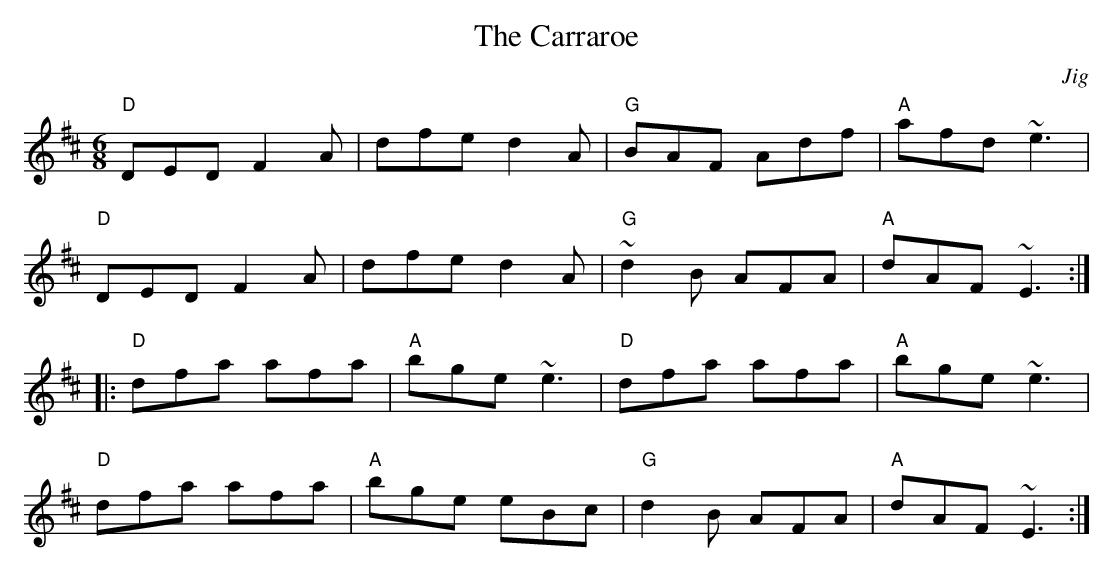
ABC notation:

X:1
T:Carraroe, The
M:6/8
L:1/8
C:Jig
K:Dmaj
"D"DED F2A | dfe d2A | "G"BAF Adf | "A"afd ~e3 |
"D"DED F2A | dfe d2A | "G"~d2B AFA | "A"dAF ~E3 :|
|:"D"dfa afa | "A"bge ~e3 | "D"dfa afa | "A"bge ~e3 |
"D"dfa afa | "A"bge eBc | "G"d2B AFA | "A"dAF ~E3 :|]
